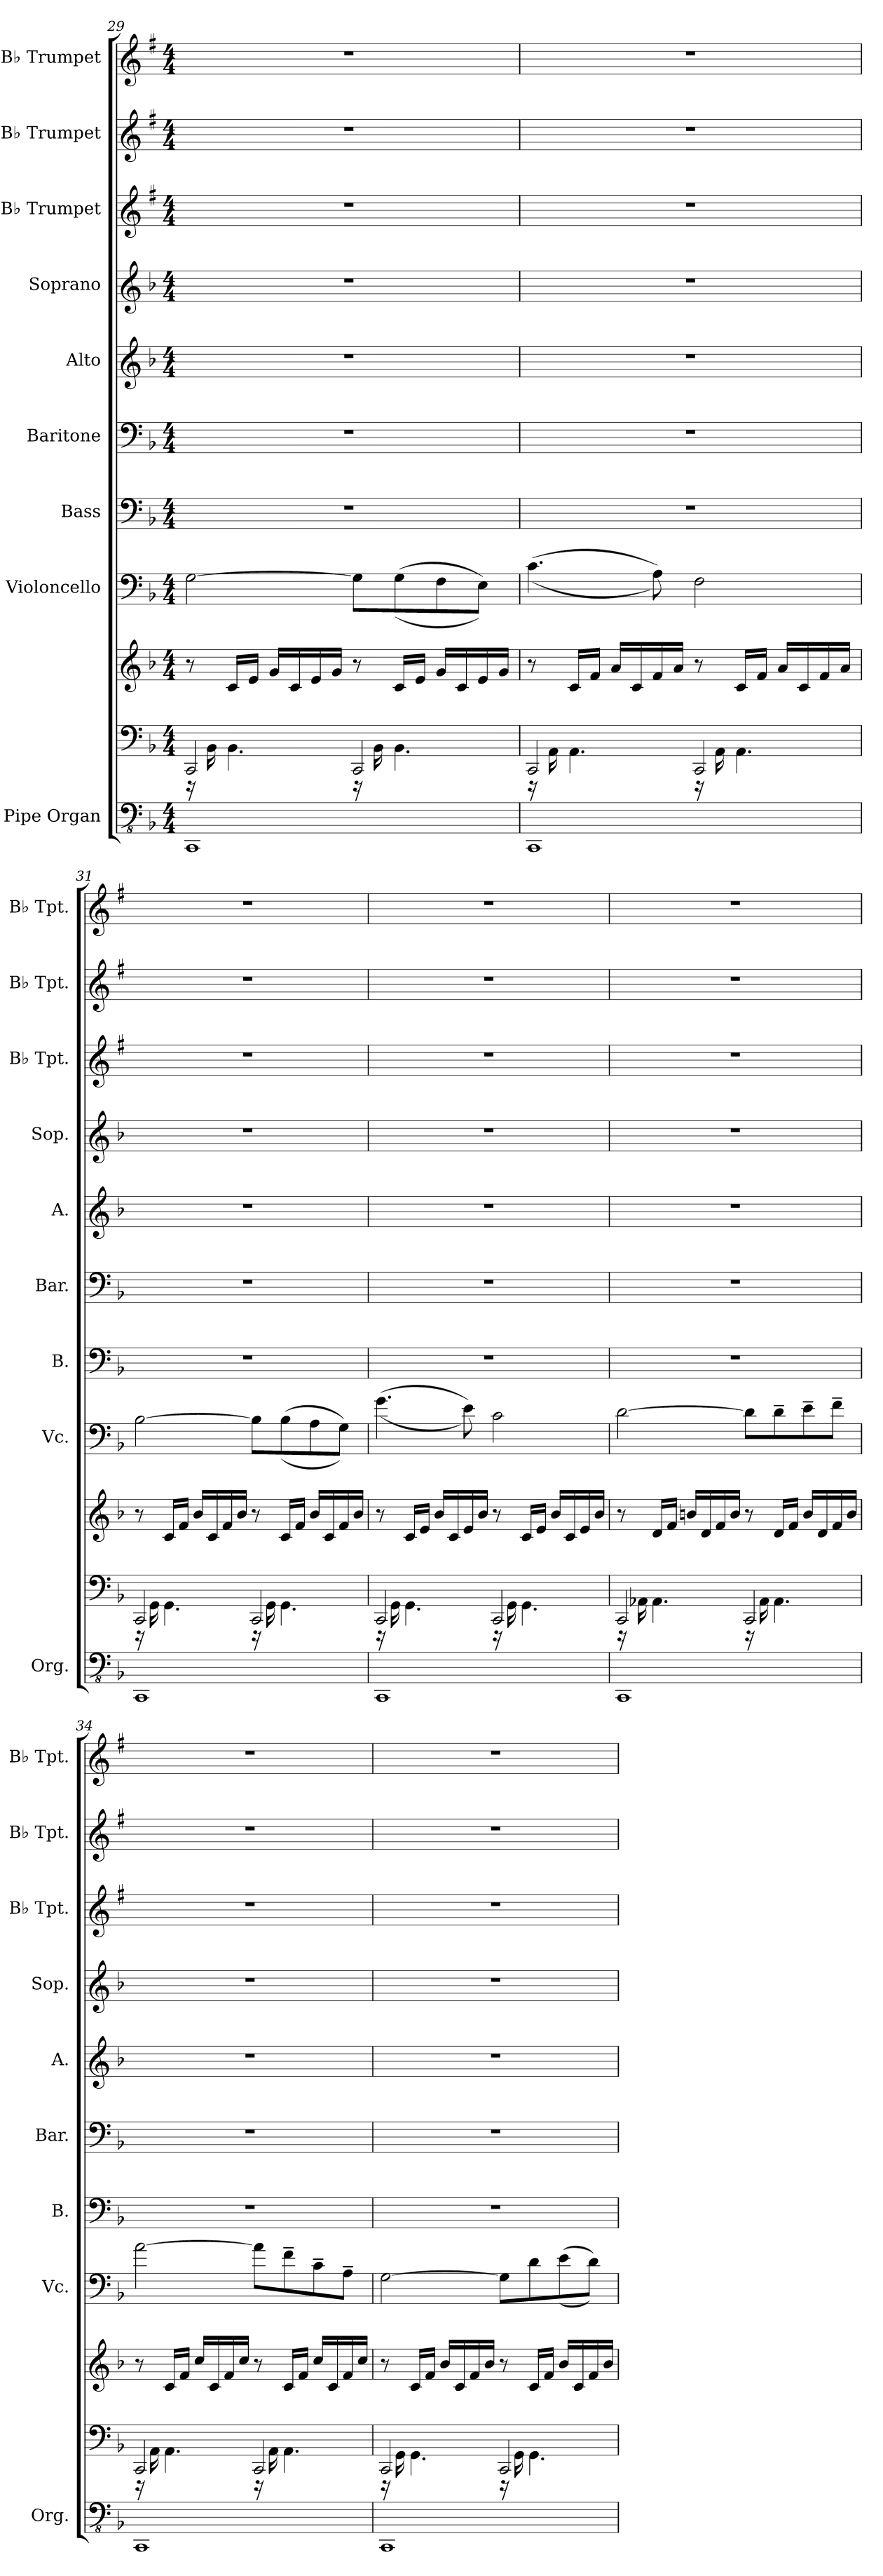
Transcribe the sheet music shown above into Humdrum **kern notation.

**kern	**kern	**kern	**kern	**kern	**kern	**kern	**kern	**kern	**kern	**kern
*part9	*part9	*part9	*part8	*part7	*part6	*part5	*part4	*part3	*part2	*part1
*staff11	*staff10	*staff9	*staff8	*staff7	*staff6	*staff5	*staff4	*staff3	*staff2	*staff1
*I"Pipe Organ	*	*	*I"Violoncello	*I"Bass	*I"Baritone	*I"Alto	*I"Soprano	*I"B♭ Trumpet	*I"B♭ Trumpet	*I"B♭ Trumpet
*I'Org.	*	*	*I'Vc.	*I'B.	*I'Bar.	*I'A.	*I'Sop.	*I'B♭ Tpt.	*I'B♭ Tpt.	*I'B♭ Tpt.
!!LO:LB:g=z
*clefFv4	*clefF4	*clefG2	*clefF4	*clefF4	*clefF4	*clefG2	*clefG2	*clefG2	*clefG2	*clefG2
*	*	*	*	*	*	*	*	*ITrd1c2	*ITrd1c2	*ITrd1c2
*k[b-]	*k[b-]	*k[b-]	*k[b-]	*k[b-]	*k[b-]	*k[b-]	*k[b-]	*k[b-]	*k[b-]	*k[b-]
*M4/4	*M4/4	*M4/4	*M4/4	*M4/4	*M4/4	*M4/4	*M4/4	*M4/4	*M4/4	*M4/4
=29	=29	=29	=29	=29	=29	=29	=29	=29	=29	=29
*	*^	*	*	*	*	*	*	*	*	*
1CCC	2CC/	16r	8r	[2G\	1r	1r	1r	1r	1r	1r	1r
.	.	16BB-\	.	.	.	.	.	.	.	.	.
.	.	4.BB-\	16c/LL	.	.	.	.	.	.	.	.
.	.	.	16e/JJ	.	.	.	.	.	.	.	.
.	.	.	16g/LL	.	.	.	.	.	.	.	.
.	.	.	16c/	.	.	.	.	.	.	.	.
.	.	.	16e/	.	.	.	.	.	.	.	.
.	.	.	16g/JJ	.	.	.	.	.	.	.	.
.	2CC/	16r	8r	8G\L]	.	.	.	.	.	.	.
.	.	16BB-\	.	.	.	.	.	.	.	.	.
.	.	4.BB-\	16c/LL	(>(>8G\	.	.	.	.	.	.	.
.	.	.	16e/JJ	.	.	.	.	.	.	.	.
.	.	.	16g/LL	8F\	.	.	.	.	.	.	.
.	.	.	16c/	.	.	.	.	.	.	.	.
.	.	.	16e/	8E\J))	.	.	.	.	.	.	.
.	.	.	16g/JJ	.	.	.	.	.	.	.	.
=30	=30	=30	=30	=30	=30	=30	=30	=30	=30	=30	=30
1CCC	2CC/	16r	8r	(>(>4.c\	1r	1r	1r	1r	1r	1r	1r
.	.	16AA\	.	.	.	.	.	.	.	.	.
.	.	4.AA\	16c/LL	.	.	.	.	.	.	.	.
.	.	.	16f/JJ	.	.	.	.	.	.	.	.
.	.	.	16a/LL	.	.	.	.	.	.	.	.
.	.	.	16c/	.	.	.	.	.	.	.	.
.	.	.	16f/	8A\))	.	.	.	.	.	.	.
.	.	.	16a/JJ	.	.	.	.	.	.	.	.
.	2CC/	16r	8r	2F\	.	.	.	.	.	.	.
.	.	16AA\	.	.	.	.	.	.	.	.	.
.	.	4.AA\	16c/LL	.	.	.	.	.	.	.	.
.	.	.	16f/JJ	.	.	.	.	.	.	.	.
.	.	.	16a/LL	.	.	.	.	.	.	.	.
.	.	.	16c/	.	.	.	.	.	.	.	.
.	.	.	16f/	.	.	.	.	.	.	.	.
.	.	.	16a/JJ	.	.	.	.	.	.	.	.
=31	=31	=31	=31	=31	=31	=31	=31	=31	=31	=31	=31
1CCC	2CC/	16r	8r	[2B-\	1r	1r	1r	1r	1r	1r	1r
.	.	16GG\	.	.	.	.	.	.	.	.	.
.	.	4.GG\	16c/LL	.	.	.	.	.	.	.	.
.	.	.	16f/JJ	.	.	.	.	.	.	.	.
.	.	.	16b-/LL	.	.	.	.	.	.	.	.
.	.	.	16c/	.	.	.	.	.	.	.	.
.	.	.	16f/	.	.	.	.	.	.	.	.
.	.	.	16b-/JJ	.	.	.	.	.	.	.	.
.	2CC/	16r	8r	8B-\L]	.	.	.	.	.	.	.
.	.	16GG\	.	.	.	.	.	.	.	.	.
.	.	4.GG\	16c/LL	(>(>8B-\	.	.	.	.	.	.	.
.	.	.	16f/JJ	.	.	.	.	.	.	.	.
.	.	.	16b-/LL	8A\	.	.	.	.	.	.	.
.	.	.	16c/	.	.	.	.	.	.	.	.
.	.	.	16f/	8G\J))	.	.	.	.	.	.	.
.	.	.	16b-/JJ	.	.	.	.	.	.	.	.
=32	=32	=32	=32	=32	=32	=32	=32	=32	=32	=32	=32
1CCC	2CC/	16r	8r	(>(>4.g\	1r	1r	1r	1r	1r	1r	1r
.	.	16GG\	.	.	.	.	.	.	.	.	.
.	.	4.GG\	16c/LL	.	.	.	.	.	.	.	.
.	.	.	16e/JJ	.	.	.	.	.	.	.	.
.	.	.	16b-/LL	.	.	.	.	.	.	.	.
.	.	.	16c/	.	.	.	.	.	.	.	.
.	.	.	16e/	8e\))	.	.	.	.	.	.	.
.	.	.	16b-/JJ	.	.	.	.	.	.	.	.
.	2CC/	16r	8r	2c\	.	.	.	.	.	.	.
.	.	16GG\	.	.	.	.	.	.	.	.	.
.	.	4.GG\	16c/LL	.	.	.	.	.	.	.	.
.	.	.	16e/JJ	.	.	.	.	.	.	.	.
.	.	.	16b-/LL	.	.	.	.	.	.	.	.
.	.	.	16c/	.	.	.	.	.	.	.	.
.	.	.	16e/	.	.	.	.	.	.	.	.
.	.	.	16b-/JJ	.	.	.	.	.	.	.	.
!!LO:PB:g=z
=33	=33	=33	=33	=33	=33	=33	=33	=33	=33	=33	=33
1CCC	2CC/	16r	8r	[2d\	1r	1r	1r	1r	1r	1r	1r
.	.	16AA-X\	.	.	.	.	.	.	.	.	.
.	.	4.AA-\	16d/LL	.	.	.	.	.	.	.	.
.	.	.	16f/JJ	.	.	.	.	.	.	.	.
.	.	.	16bn/LL	.	.	.	.	.	.	.	.
.	.	.	16d/	.	.	.	.	.	.	.	.
.	.	.	16f/	.	.	.	.	.	.	.	.
.	.	.	16b/JJ	.	.	.	.	.	.	.	.
.	2CC/	16r	8r	8d\L]	.	.	.	.	.	.	.
.	.	16AA-\	.	.	.	.	.	.	.	.	.
.	.	4.AA-\	16d/LL	8d~\	.	.	.	.	.	.	.
.	.	.	16f/JJ	.	.	.	.	.	.	.	.
.	.	.	16b/LL	8e~\	.	.	.	.	.	.	.
.	.	.	16d/	.	.	.	.	.	.	.	.
.	.	.	16f/	8f~\J	.	.	.	.	.	.	.
.	.	.	16b/JJ	.	.	.	.	.	.	.	.
=34	=34	=34	=34	=34	=34	=34	=34	=34	=34	=34	=34
1CCC	2CC/	16r	8r	[2a\	1r	1r	1r	1r	1r	1r	1r
.	.	16AA\	.	.	.	.	.	.	.	.	.
.	.	4.AA\	16c/LL	.	.	.	.	.	.	.	.
.	.	.	16f/JJ	.	.	.	.	.	.	.	.
.	.	.	16cc/LL	.	.	.	.	.	.	.	.
.	.	.	16c/	.	.	.	.	.	.	.	.
.	.	.	16f/	.	.	.	.	.	.	.	.
.	.	.	16cc/JJ	.	.	.	.	.	.	.	.
.	2CC/	16r	8r	8a\L]	.	.	.	.	.	.	.
.	.	16AA\	.	.	.	.	.	.	.	.	.
.	.	4.AA\	16c/LL	8f~\	.	.	.	.	.	.	.
.	.	.	16f/JJ	.	.	.	.	.	.	.	.
.	.	.	16cc/LL	8c~\	.	.	.	.	.	.	.
.	.	.	16c/	.	.	.	.	.	.	.	.
.	.	.	16f/	8A~\J	.	.	.	.	.	.	.
.	.	.	16cc/JJ	.	.	.	.	.	.	.	.
=35	=35	=35	=35	=35	=35	=35	=35	=35	=35	=35	=35
1CCC	2CC/	16r	8r	[2G\	1r	1r	1r	1r	1r	1r	1r
.	.	16GG\	.	.	.	.	.	.	.	.	.
.	.	4.GG\	16c/LL	.	.	.	.	.	.	.	.
.	.	.	16f/JJ	.	.	.	.	.	.	.	.
.	.	.	16b-/LL	.	.	.	.	.	.	.	.
.	.	.	16c/	.	.	.	.	.	.	.	.
.	.	.	16f/	.	.	.	.	.	.	.	.
.	.	.	16b-/JJ	.	.	.	.	.	.	.	.
.	2CC/	16r	8r	8G\L]	.	.	.	.	.	.	.
.	.	16GG\	.	.	.	.	.	.	.	.	.
.	.	4.GG\	16c/LL	8d\	.	.	.	.	.	.	.
.	.	.	16f/JJ	.	.	.	.	.	.	.	.
.	.	.	16b-/LL	(>(>8e\	.	.	.	.	.	.	.
.	.	.	16c/	.	.	.	.	.	.	.	.
.	.	.	16f/	8d\J))	.	.	.	.	.	.	.
.	.	.	16b-/JJ	.	.	.	.	.	.	.	.
*	*v	*v	*	*	*	*	*	*	*	*	*
=	=	=	=	=	=	=	=	=	=	=
*-	*-	*-	*-	*-	*-	*-	*-	*-	*-	*-
